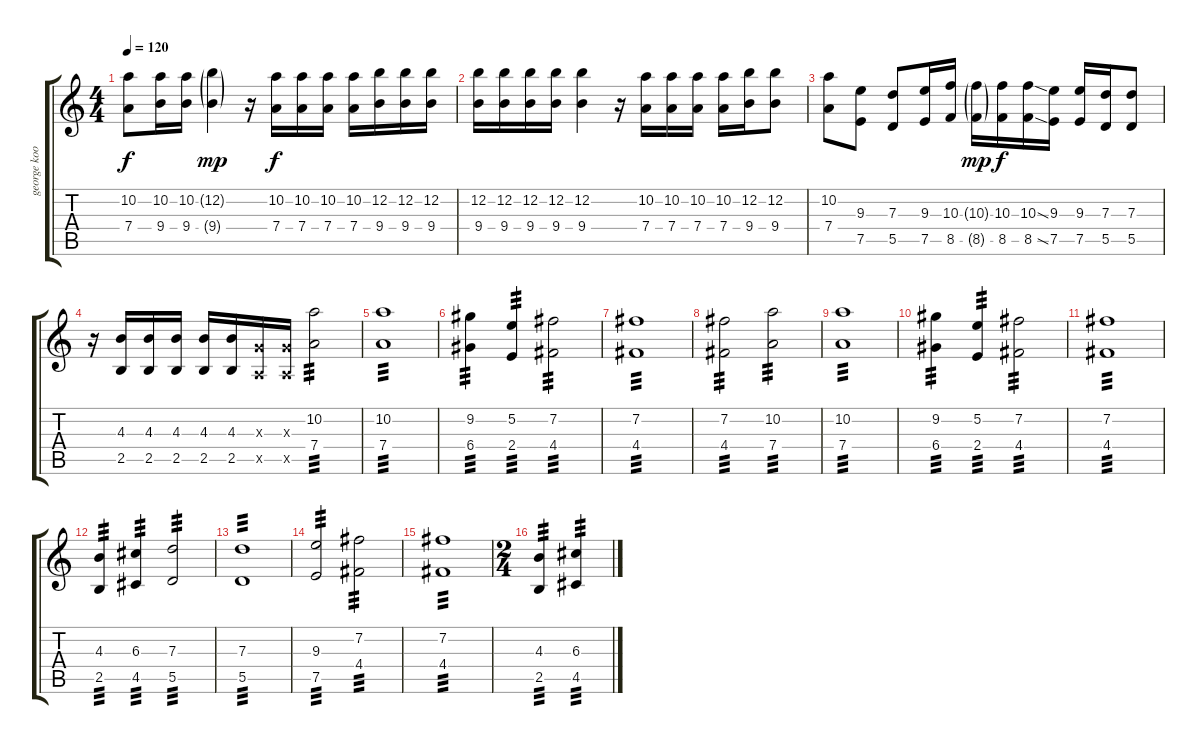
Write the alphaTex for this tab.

\track ("george kooymans" "george koo") {instrument acousticguitarsteel}
\staff {score tabs}
\tuning (E4 B3 G3 D3 A2 E2) {hide}
\ts (4 4)
\tempo 120
\clef g2
\ks c
(10.2 7.4).8{dy f} (10.2 9.4).16 (10.2 9.4).16 (12.2{g} 9.4{g}).4{dy mp} r.16 (10.2 7.4).16{dy f} (10.2 7.4).16 (10.2 7.4).16 (10.2 7.4).16 (12.2 9.4).16 (12.2 9.4).16 (12.2 9.4).16 |
(12.2 9.4).16 (12.2 9.4).16 (12.2 9.4).16 (12.2 9.4).16 (12.2 9.4).4 r.16 (10.2 7.4).16 (10.2 7.4).16 (10.2 7.4).16 (10.2 7.4).16 (12.2 9.4).16 (12.2 9.4).8 |
(10.2 7.4).8 (9.3 7.5).8 (7.3 5.5).8 (9.3 7.5).16 (10.3 8.5).16 (10.3{g} 8.5{g}).16{dy mp} (10.3 8.5).16{dy f} (10.3{ss} 8.5{ss}).16 (9.3 7.5).16 (9.3 7.5).16 (7.3 5.5).16 (7.3 5.5).8 |
r.16 (4.3 2.5).16 (4.3 2.5).16 (4.3 2.5).16 (4.3 2.5).16 (4.3 2.5).16 (0.3{x} 0.5{x}).16 (0.3{x} 0.5{x}).16 (10.2 7.4).2{tp 3} |
(10.2 7.4).1{tp 3} |
(9.2 6.4).4{tp 3} (5.2 2.4).4{tp 3} (7.2 4.4).2{tp 3} |
(7.2 4.4).1{tp 3} |
(7.2 4.4).2{tp 3} (10.2 7.4).2{tp 3} |
(10.2 7.4).1{tp 3} |
(9.2 6.4).4{tp 3} (5.2 2.4).4{tp 3} (7.2 4.4).2{tp 3} |
(7.2 4.4).1{tp 3} |
(4.3 2.5).4{tp 3} (6.3 4.5).4{tp 3} (7.3 5.5).2{tp 3} |
(7.3 5.5).1{tp 3} |
(9.3 7.5).2{tp 3} (7.2 4.4).2{tp 3} |
(7.2 4.4).1{tp 3} |
\ts (2 4)
(4.3 2.5).4{tp 3} (6.3 4.5).4{tp 3}
